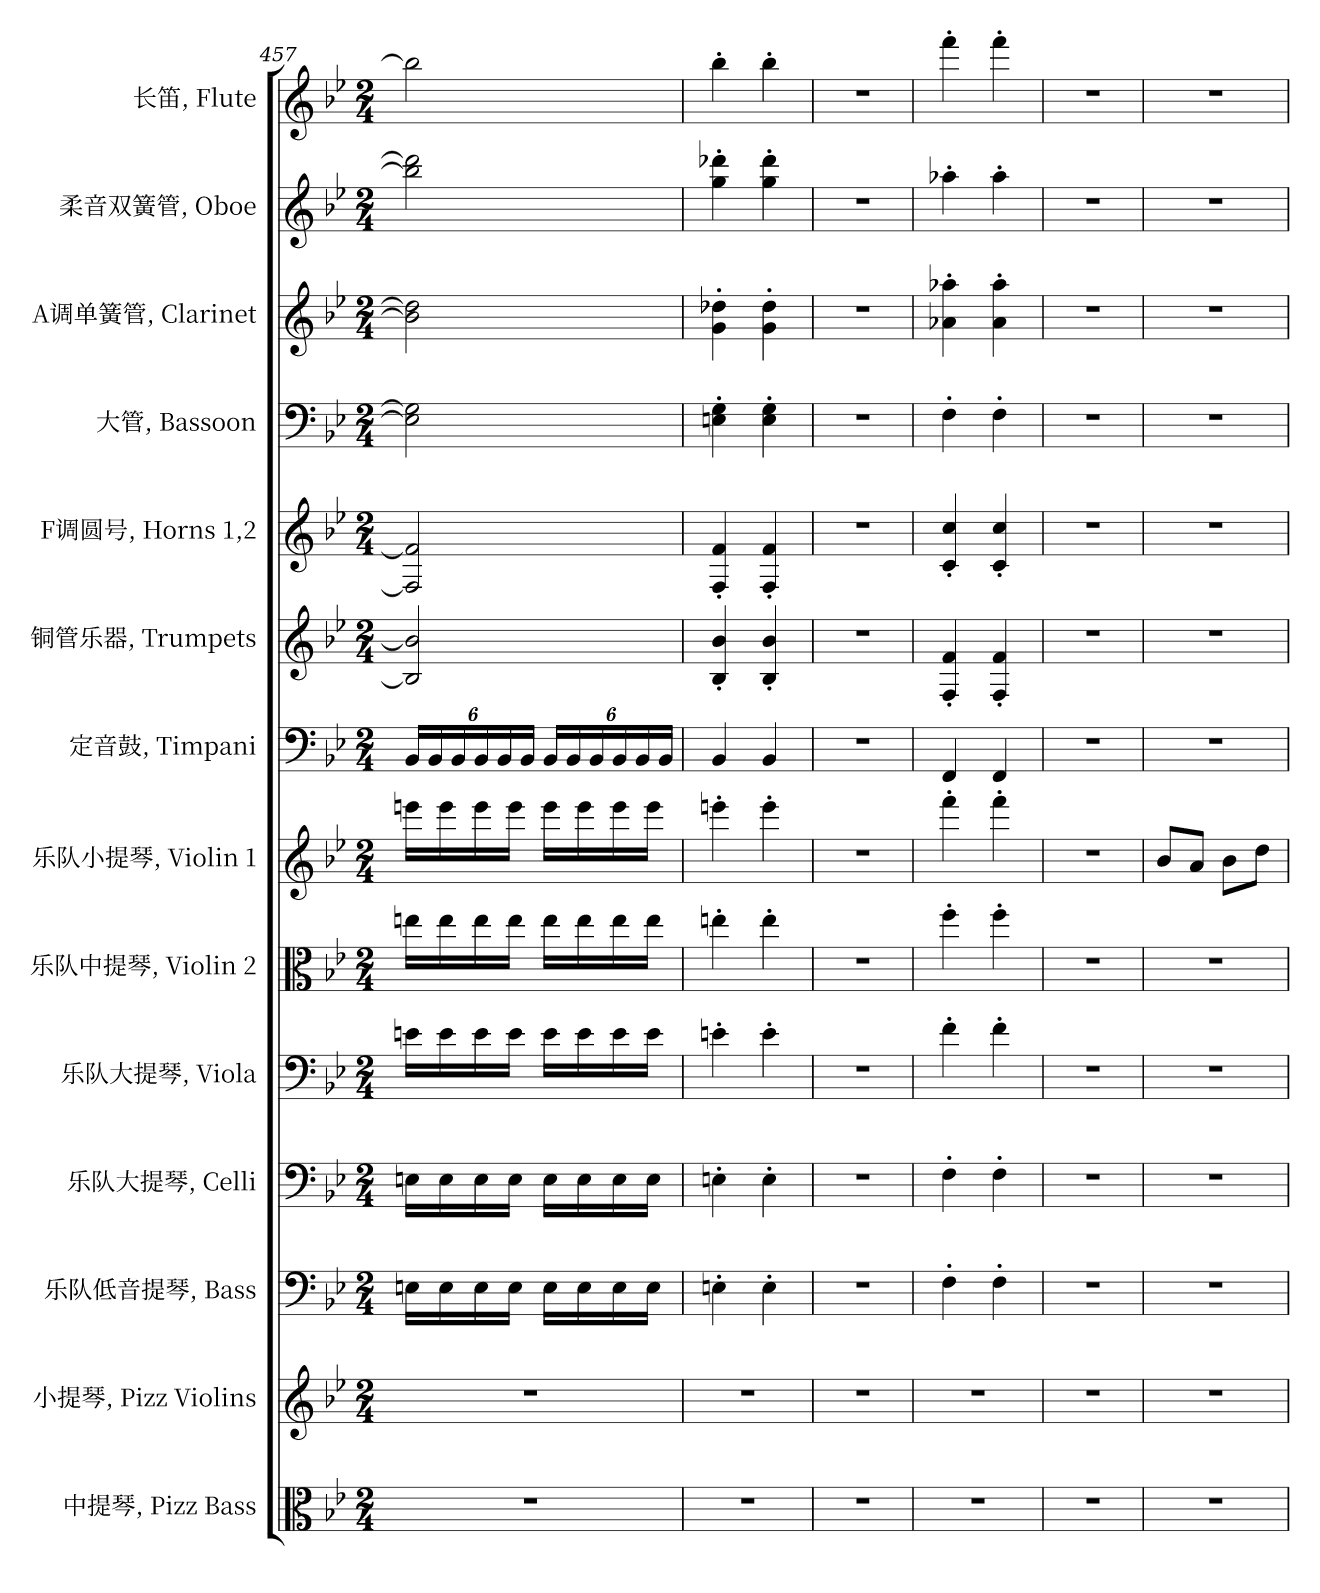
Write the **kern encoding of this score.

**kern	**kern	**kern	**kern	**kern	**kern	**kern	**kern	**kern	**kern	**kern	**kern	**kern	**kern
*part14	*part13	*part12	*part11	*part10	*part9	*part8	*part7	*part6	*part5	*part4	*part3	*part2	*part1
*staff14	*staff13	*staff12	*staff11	*staff10	*staff9	*staff8	*staff7	*staff6	*staff5	*staff4	*staff3	*staff2	*staff1
*I"中提琴, Pizz Bass	*I"小提琴, Pizz Violins	*I"乐队低音提琴, Bass	*I"乐队大提琴, Celli	*I"乐队大提琴, Viola	*I"乐队中提琴, Violin 2	*I"乐队小提琴, Violin 1	*I"定音鼓, Timpani	*I"铜管乐器, Trumpets	*I"F调圆号, Horns 1,2	*I"大管, Bassoon	*I"A调单簧管, Clarinet	*I"柔音双簧管, Oboe	*I"长笛, Flute
*	*I'Vln.	*	*	*	*	*	*I'Timp.	*	*I'F Hn.	*I'Bsn.	*I'A Cl.	*	*I'Fl.
*clefC3	*clefG2	*clefF4	*clefF4	*clefF4	*clefC3	*clefG2	*clefF4	*clefG2	*clefG2	*clefF4	*clefG2	*clefG2	*clefG2
*	*	*ITrd7c12	*	*	*	*	*	*	*ITrd4c7	*	*ITrd2c3	*ITrd2c3	*
*k[b-e-]	*k[b-e-]	*k[b-e-]	*k[b-e-]	*k[b-e-]	*k[b-e-]	*k[b-e-]	*k[b-e-]	*k[b-e-]	*k[b-e-a-]	*k[b-e-]	*k[f#]	*k[f#]	*k[b-e-]
*M2/4	*M2/4	*M2/4	*M2/4	*M2/4	*M2/4	*M2/4	*M2/4	*M2/4	*M2/4	*M2/4	*M2/4	*M2/4	*M2/4
*	*	*	*	*	*	*	*Xbrackettup	*	*	*	*	*	*
=457	=457	=457	=457	=457	=457	=457	=457	=457	=457	=457	=457	=457	=457
2r	2r	16EEn\LL	16En\LL	16en\LL	16een\LL	16eeen\LL	24BB-/LL	2B-/] 2b-/]	2BB-/] 2B-/]	2E\] 2G\]	2g\] 2b-\]	2gg\] 2bb-\]	2bb-\]
.	.	.	.	.	.	.	24BB-/	.	.	.	.	.	.
.	.	16EE\	16E\	16e\	16ee\	16eee\	.	.	.	.	.	.	.
.	.	.	.	.	.	.	24BB-/	.	.	.	.	.	.
.	.	16EE\	16E\	16e\	16ee\	16eee\	24BB-/	.	.	.	.	.	.
.	.	.	.	.	.	.	24BB-/	.	.	.	.	.	.
.	.	16EE\JJ	16E\JJ	16e\JJ	16ee\JJ	16eee\JJ	.	.	.	.	.	.	.
.	.	.	.	.	.	.	24BB-/JJ	.	.	.	.	.	.
.	.	16EE\LL	16E\LL	16e\LL	16ee\LL	16eee\LL	24BB-/LL	.	.	.	.	.	.
.	.	.	.	.	.	.	24BB-/	.	.	.	.	.	.
.	.	16EE\	16E\	16e\	16ee\	16eee\	.	.	.	.	.	.	.
.	.	.	.	.	.	.	24BB-/	.	.	.	.	.	.
.	.	16EE\	16E\	16e\	16ee\	16eee\	24BB-/	.	.	.	.	.	.
.	.	.	.	.	.	.	24BB-/	.	.	.	.	.	.
.	.	16EE\JJ	16E\JJ	16e\JJ	16ee\JJ	16eee\JJ	.	.	.	.	.	.	.
.	.	.	.	.	.	.	24BB-/JJ	.	.	.	.	.	.
=458	=458	=458	=458	=458	=458	=458	=458	=458	=458	=458	=458	=458	=458
*	*	*	*	*	*	*	*	*	*	*	*	*	*MM124
2r	2r	4EEn'\	4En'\	4en'\	4een'\	4eeen'\	4BB-/	4B-/' 4b-/'	4BB-/' 4B-/'	4En\' 4G\'	4e\' 4b-X\'	4ee\' 4bb-X\'	4bb-'\
.	.	4EE'\	4E'\	4e'\	4ee'\	4eee'\	4BB-/	4B-/' 4b-/'	4BB-/' 4B-/'	4E\' 4G\'	4e\' 4b-\'	4ee\' 4bb-\'	4bb-'\
=459	=459	=459	=459	=459	=459	=459	=459	=459	=459	=459	=459	=459	=459
*	*	*	*	*	*	*	*	*	*	*	*	*	*MM100
2r	2r	2r	2r	2r	2r	2r	2r	2r	2r	2r	2r	2r	2r
=460	=460	=460	=460	=460	=460	=460	=460	=460	=460	=460	=460	=460	=460
*	*	*	*	*	*	*	*	*	*	*	*	*	*MM124
2r	2r	4FF'\	4F'\	4f'\	4ff'\	4fff'\	4FF/	4F/' 4f/'	4F/' 4f/'	4F'\	4fn\' 4ffn\'	4ffn'\	4fff'\
.	.	4FF'\	4F'\	4f'\	4ff'\	4fff'\	4FF/	4F/' 4f/'	4F/' 4f/'	4F'\	4f\' 4ff\'	4ff'\	4fff'\
=461	=461	=461	=461	=461	=461	=461	=461	=461	=461	=461	=461	=461	=461
*	*	*	*	*	*	*	*	*	*	*	*	*	*MM61
2r	2r	2r	2r	2r	2r	2r	2r	2r	2r	2r	2r	2r	2r
!!LO:PB:g=z
=462	=462	=462	=462	=462	=462	=462	=462	=462	=462	=462	=462	=462	=462
*	*	*	*	*	*	*	*	*	*	*	*	*	*MM114
2r	2r	2r	2r	2r	2r	8b-/L	2r	2r	2r	2r	2r	2r	2r
.	.	.	.	.	.	8a/J	.	.	.	.	.	.	.
.	.	.	.	.	.	8b-\L	.	.	.	.	.	.	.
.	.	.	.	.	.	8dd\J	.	.	.	.	.	.	.
=	=	=	=	=	=	=	=	=	=	=	=	=	=
*-	*-	*-	*-	*-	*-	*-	*-	*-	*-	*-	*-	*-	*-
